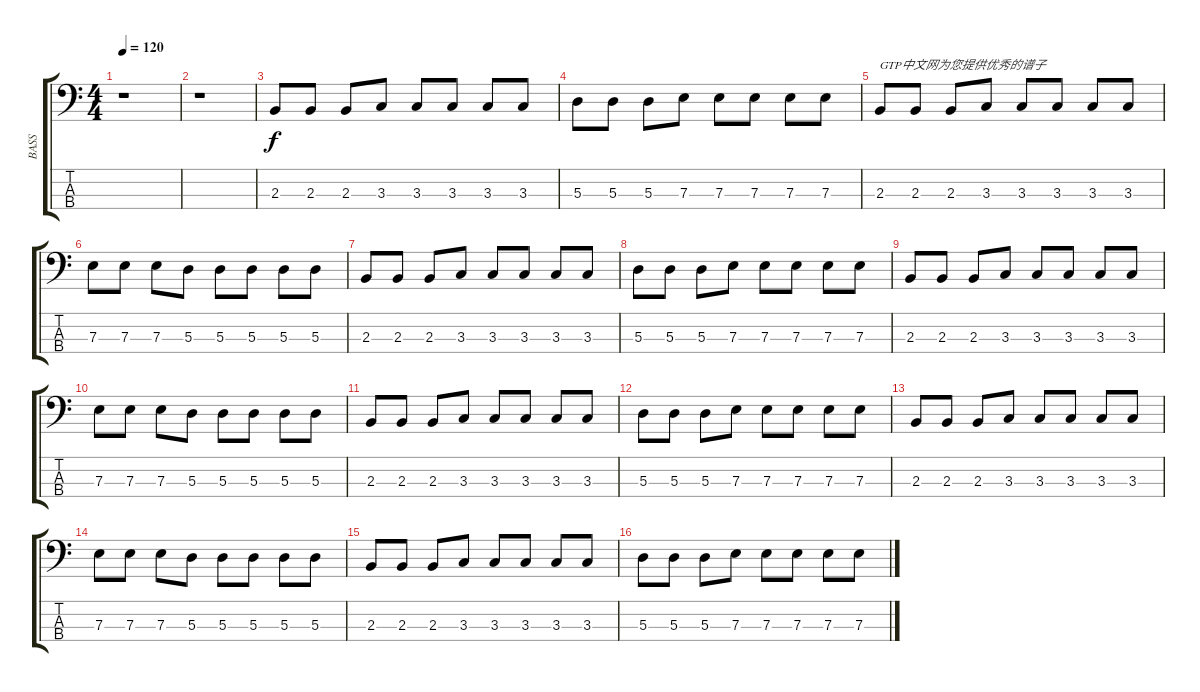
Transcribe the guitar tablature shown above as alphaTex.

\track ("BASS" "BASS") {instrument electricbassfinger}
\staff {score tabs}
\tuning (G2 D2 A1 E1) {hide}
\ts (4 4)
\tempo 120
\clef f4
\ks c
r.1{dy f instrument electricbassfinger} |
r.1 |
2.3.8 2.3.8 2.3.8 3.3.8 3.3.8 3.3.8 3.3.8 3.3.8 |
5.3.8 5.3.8 5.3.8 7.3.8 7.3.8 7.3.8 7.3.8 7.3.8 |
2.3.8{txt "GTP中文网为您提供优秀的谱子"} 2.3.8 2.3.8 3.3.8 3.3.8 3.3.8 3.3.8 3.3.8 |
7.3.8 7.3.8 7.3.8 5.3.8 5.3.8 5.3.8 5.3.8 5.3.8 |
2.3.8 2.3.8 2.3.8 3.3.8 3.3.8 3.3.8 3.3.8 3.3.8 |
5.3.8 5.3.8 5.3.8 7.3.8 7.3.8 7.3.8 7.3.8 7.3.8 |
2.3.8 2.3.8 2.3.8 3.3.8 3.3.8 3.3.8 3.3.8 3.3.8 |
7.3.8 7.3.8 7.3.8 5.3.8 5.3.8 5.3.8 5.3.8 5.3.8 |
2.3.8 2.3.8 2.3.8 3.3.8 3.3.8 3.3.8 3.3.8 3.3.8 |
5.3.8 5.3.8 5.3.8 7.3.8 7.3.8 7.3.8 7.3.8 7.3.8 |
2.3.8 2.3.8 2.3.8 3.3.8 3.3.8 3.3.8 3.3.8 3.3.8 |
7.3.8 7.3.8 7.3.8 5.3.8 5.3.8 5.3.8 5.3.8 5.3.8 |
2.3.8 2.3.8 2.3.8 3.3.8 3.3.8 3.3.8 3.3.8 3.3.8 |
5.3.8 5.3.8 5.3.8 7.3.8 7.3.8 7.3.8 7.3.8 7.3.8
